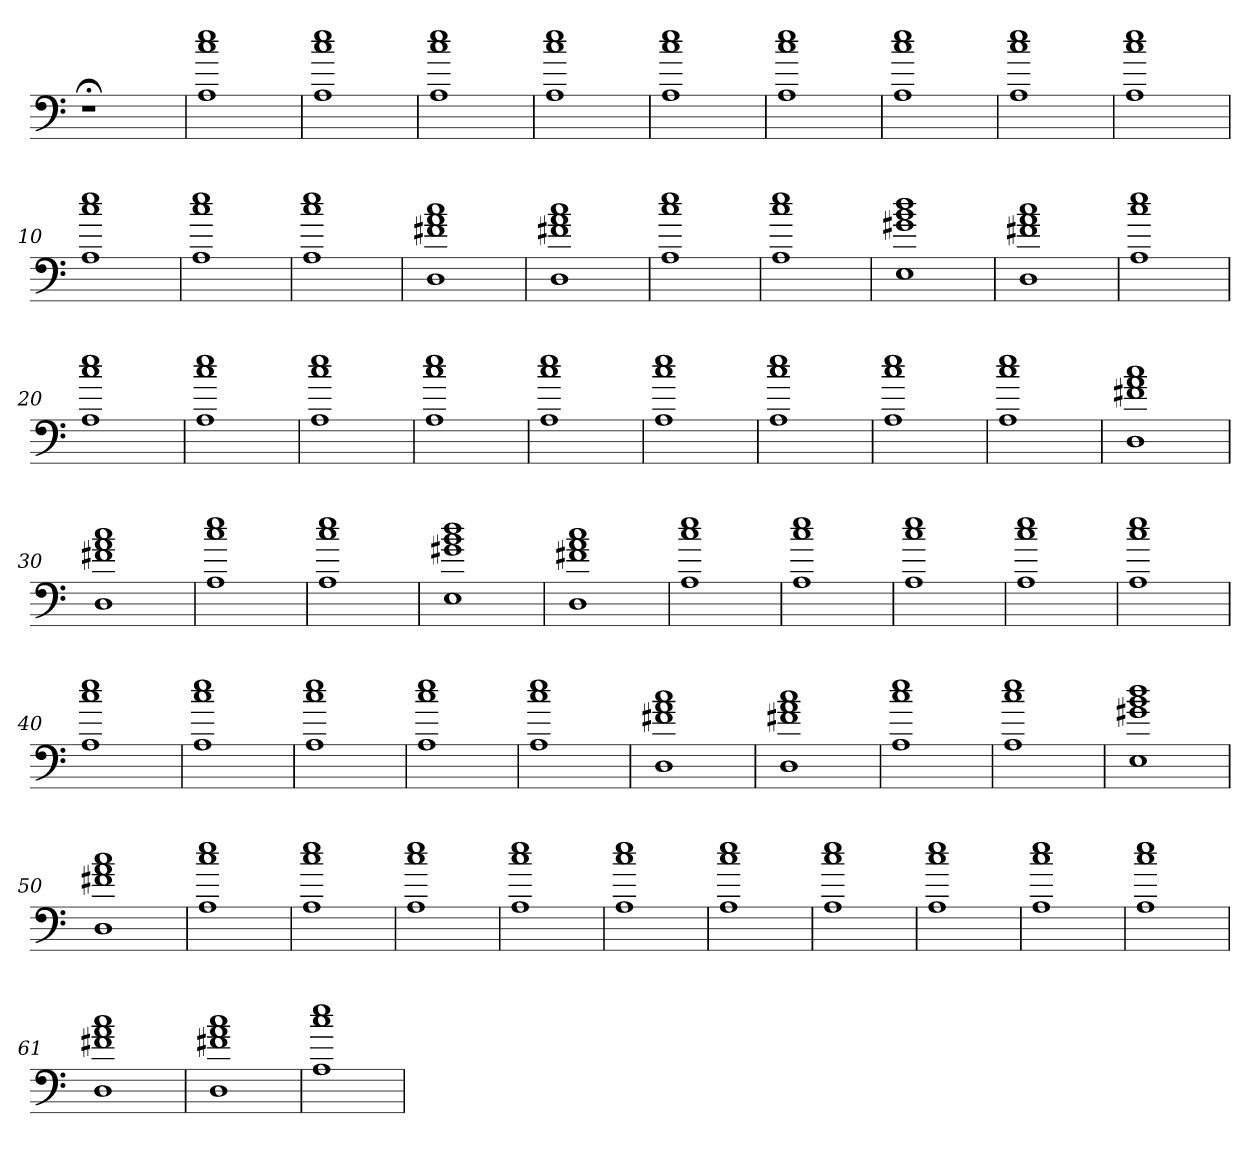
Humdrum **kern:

**kern
*part1
*staff1
=
1r;<
=1
1A 1cc 1ee
=2
1A 1cc 1ee
=3
1A 1cc 1ee
=4
1A 1cc 1ee
=5
1A 1cc 1ee
=6
1A 1cc 1ee
=7
1A 1cc 1ee
=8
1A 1cc 1ee
=9
1A 1cc 1ee
=10
1A 1cc 1ee
=11
1A 1cc 1ee
=12
1A 1cc 1ee
=13
1D 1f#X 1a 1cc
=14
1D 1f#X 1a 1cc
=15
1A 1cc 1ee
=16
1A 1cc 1ee
=17
1E 1g#X 1b 1dd
=18
1D 1f#X 1a 1cc
=19
1A 1cc 1ee
=20
1A 1cc 1ee
=21
1A 1cc 1ee
=22
1A 1cc 1ee
=23
1A 1cc 1ee
=24
1A 1cc 1ee
=25
1A 1cc 1ee
=26
1A 1cc 1ee
=27
1A 1cc 1ee
=28
1A 1cc 1ee
=29
1D 1f#X 1a 1cc
=30
1D 1f#X 1a 1cc
=31
1A 1cc 1ee
=32
1A 1cc 1ee
=33
1E 1g#X 1b 1dd
=34
1D 1f#X 1a 1cc
=35
1A 1cc 1ee
=36
1A 1cc 1ee
=37
1A 1cc 1ee
=38
1A 1cc 1ee
=39
1A 1cc 1ee
=40
1A 1cc 1ee
=41
1A 1cc 1ee
=42
1A 1cc 1ee
=43
1A 1cc 1ee
=44
1A 1cc 1ee
=45
1D 1f#X 1a 1cc
=46
1D 1f#X 1a 1cc
=47
1A 1cc 1ee
=48
1A 1cc 1ee
=49
1E 1g#X 1b 1dd
=50
1D 1f#X 1a 1cc
=51
1A 1cc 1ee
=52
1A 1cc 1ee
=53
1A 1cc 1ee
=54
1A 1cc 1ee
=55
1A 1cc 1ee
=56
1A 1cc 1ee
=57
1A 1cc 1ee
=58
1A 1cc 1ee
=59
1A 1cc 1ee
=60
1A 1cc 1ee
=61
1D 1f#X 1a 1cc
=62
1D 1f#X 1a 1cc
=63
1A 1cc 1ee
=
*-
